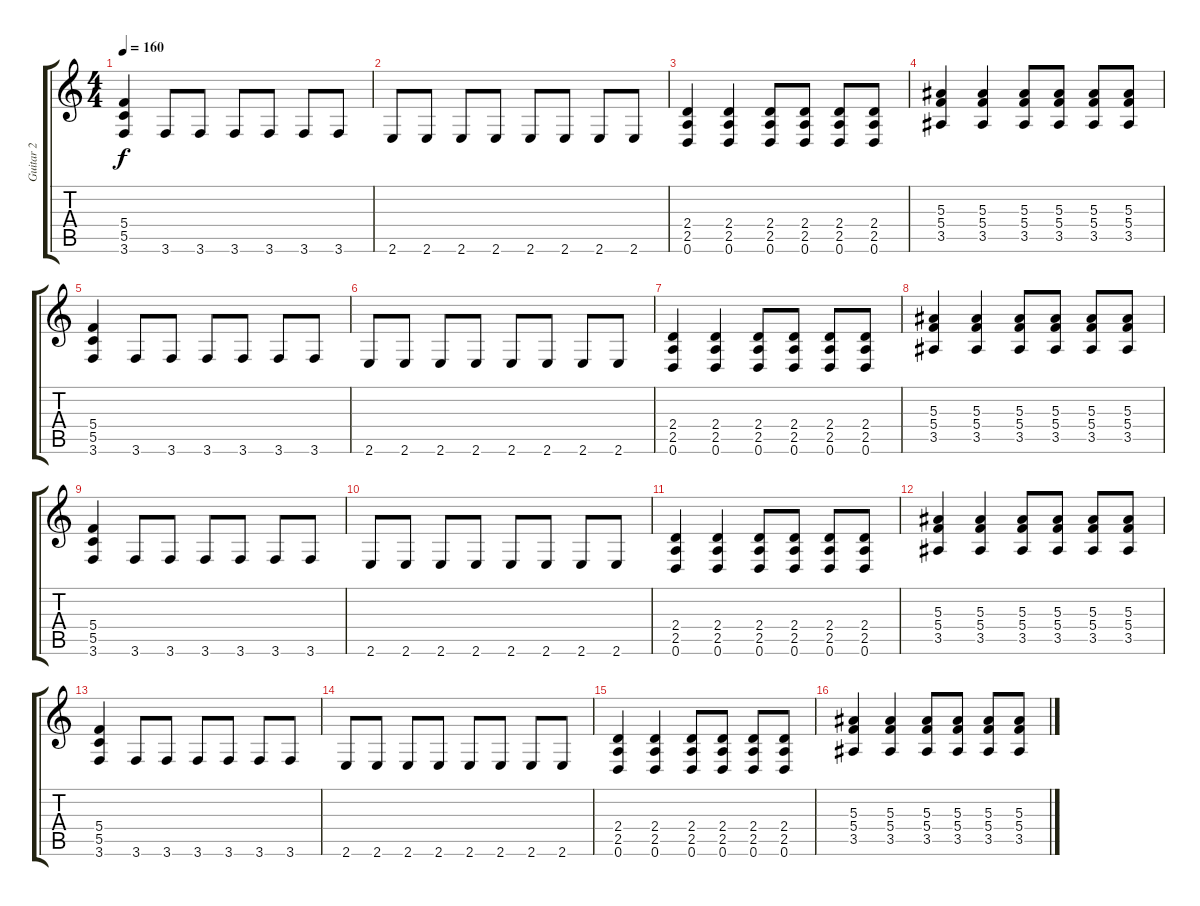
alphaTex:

\track ("Guitar 2" "Guitar 2") {instrument overdrivenguitar}
\staff {score tabs}
\tuning (D4 A3 F3 C3 G2 D2) {hide}
\ts (4 4)
\tempo 160
\clef g2
\ks c
(5.4 5.5 3.6).4{dy f} 3.6.8 3.6.8 3.6.8 3.6.8 3.6.8 3.6.8 |
2.6.8 2.6.8 2.6.8 2.6.8 2.6.8 2.6.8 2.6.8 2.6.8 |
(2.4 2.5 0.6).4 (2.4 2.5 0.6).4 (2.4 2.5 0.6).8 (2.4 2.5 0.6).8 (2.4 2.5 0.6).8 (2.4 2.5 0.6).8 |
(5.3 5.4 3.5).4 (5.3 5.4 3.5).4 (5.3 5.4 3.5).8 (5.3 5.4 3.5).8 (5.3 5.4 3.5).8 (5.3 5.4 3.5).8 |
(5.4 5.5 3.6).4 3.6.8 3.6.8 3.6.8 3.6.8 3.6.8 3.6.8 |
2.6.8 2.6.8 2.6.8 2.6.8 2.6.8 2.6.8 2.6.8 2.6.8 |
(2.4 2.5 0.6).4 (2.4 2.5 0.6).4 (2.4 2.5 0.6).8 (2.4 2.5 0.6).8 (2.4 2.5 0.6).8 (2.4 2.5 0.6).8 |
(5.3 5.4 3.5).4 (5.3 5.4 3.5).4 (5.3 5.4 3.5).8 (5.3 5.4 3.5).8 (5.3 5.4 3.5).8 (5.3 5.4 3.5).8 |
(5.4 5.5 3.6).4 3.6.8 3.6.8 3.6.8 3.6.8 3.6.8 3.6.8 |
2.6.8 2.6.8 2.6.8 2.6.8 2.6.8 2.6.8 2.6.8 2.6.8 |
(2.4 2.5 0.6).4 (2.4 2.5 0.6).4 (2.4 2.5 0.6).8 (2.4 2.5 0.6).8 (2.4 2.5 0.6).8 (2.4 2.5 0.6).8 |
(5.3 5.4 3.5).4 (5.3 5.4 3.5).4 (5.3 5.4 3.5).8 (5.3 5.4 3.5).8 (5.3 5.4 3.5).8 (5.3 5.4 3.5).8 |
(5.4 5.5 3.6).4 3.6.8 3.6.8 3.6.8 3.6.8 3.6.8 3.6.8 |
2.6.8 2.6.8 2.6.8 2.6.8 2.6.8 2.6.8 2.6.8 2.6.8 |
(2.4 2.5 0.6).4 (2.4 2.5 0.6).4 (2.4 2.5 0.6).8 (2.4 2.5 0.6).8 (2.4 2.5 0.6).8 (2.4 2.5 0.6).8 |
(5.3 5.4 3.5).4 (5.3 5.4 3.5).4 (5.3 5.4 3.5).8 (5.3 5.4 3.5).8 (5.3 5.4 3.5).8 (5.3 5.4 3.5).8
